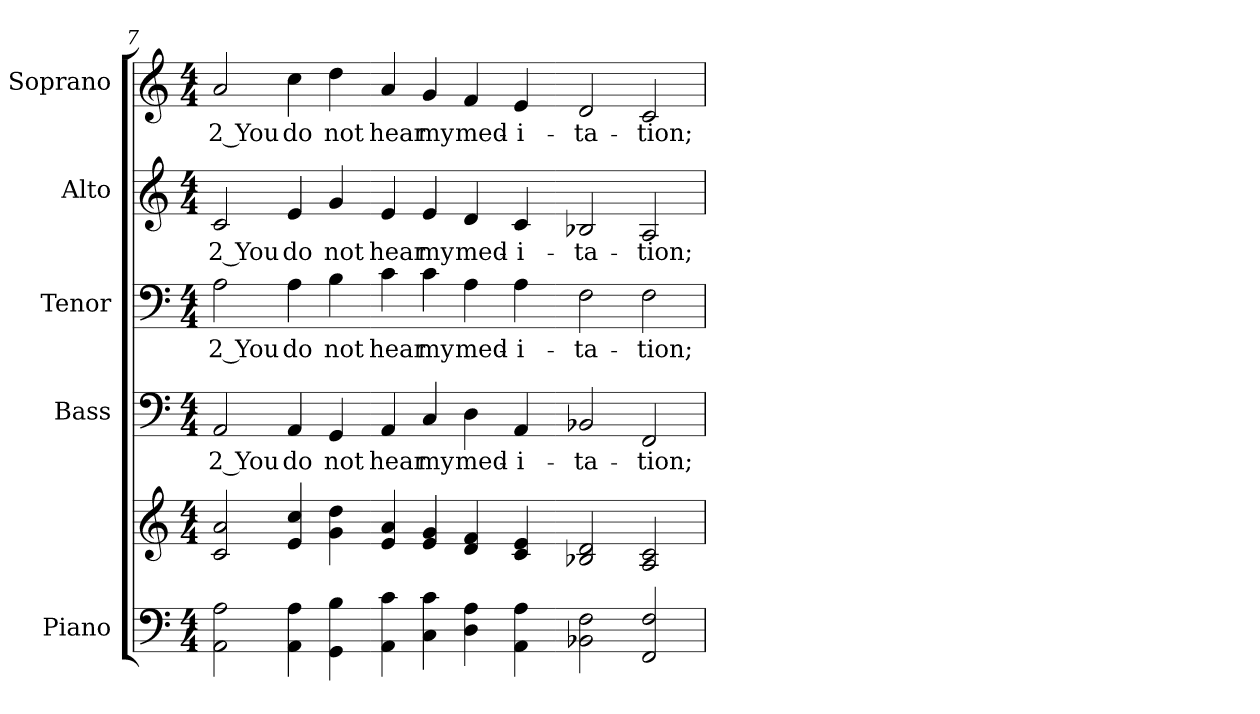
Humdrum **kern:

**kern	**kern	**kern	**text	**kern	**text	**kern	**text	**kern	**text
*part5	*part5	*part4	*part4	*part3	*part3	*part2	*part2	*part1	*part1
*staff6	*staff5	*staff4	*staff4	*staff3	*staff3	*staff2	*staff2	*staff1	*staff1
*I"Piano	*	*I"Bass	*	*I"Tenor	*	*I"Alto	*	*I"Soprano	*
*I'Pno.	*	*I'B.	*	*I'T.	*	*I'A.	*	*I'S.	*
!!LO:PB:g=z
*clefF4	*clefG2	*clefF4	*	*clefF4	*	*clefG2	*	*clefG2	*
*k[]	*k[]	*k[]	*	*k[]	*	*k[]	*	*k[]	*
*C:	*C:	*C:	*	*C:	*	*C:	*	*C:	*
*M4/4	*M4/4	*M4/4	*	*M4/4	*	*M4/4	*	*M4/4	*
=7	=7	=7	=7	=7	=7	=7	=7	=7	=7
!	!	!	!LO:LY:b:color=#000000	!	!	!	!	!	!
!	!	!	!	!	!LO:LY:b:color=#000000	!	!	!	!
!	!	!	!	!	!	!	!LO:LY:b:color=#000000	!	!
!	!	!	!	!	!	!	!	!	!LO:LY:b:color=#000000
2AAi\ 2Ai	2ci/ 2ai	2AAi/	2 You	2Ai\	2 You	2ci/	2 You	2ai/	2 You
!	!	!	!LO:LY:b:color=#000000	!	!	!	!	!	!
!	!	!	!	!	!LO:LY:b:color=#000000	!	!	!	!
!	!	!	!	!	!	!	!LO:LY:b:color=#000000	!	!
!	!	!	!	!	!	!	!	!	!LO:LY:b:color=#000000
4AAi\ 4Ai	4ei/ 4cci	4AAi/	do	4Ai\	do	4ei/	do	4cci\	do
!	!	!	!LO:LY:b:color=#000000	!	!	!	!	!	!
!	!	!	!	!	!LO:LY:b:color=#000000	!	!	!	!
!	!	!	!	!	!	!	!LO:LY:b:color=#000000	!	!
!	!	!	!	!	!	!	!	!	!LO:LY:b:color=#000000
4GGi\ 4Bi	4gi\ 4ddi	4GGi/	not	4Bi\	not	4gi/	not	4ddi\	not
=8-	=8-	=8-	=8-	=8-	=8-	=8-	=8-	=8-	=8-
!	!	!	!LO:LY:b:color=#000000	!	!	!	!	!	!
!	!	!	!	!	!LO:LY:b:color=#000000	!	!	!	!
!	!	!	!	!	!	!	!LO:LY:b:color=#000000	!	!
!	!	!	!	!	!	!	!	!	!LO:LY:b:color=#000000
4AAi\ 4ci	4ei/ 4ai	4AAi/	hear	4ci\	hear	4ei/	hear	4ai/	hear
!	!	!	!LO:LY:b:color=#000000	!	!	!	!	!	!
!	!	!	!	!	!LO:LY:b:color=#000000	!	!	!	!
!	!	!	!	!	!	!	!LO:LY:b:color=#000000	!	!
!	!	!	!	!	!	!	!	!	!LO:LY:b:color=#000000
4Ci\ 4ci	4ei/ 4gi	4Ci/	my	4ci\	my	4ei/	my	4gi/	my
!	!	!	!LO:LY:b:color=#000000	!	!	!	!	!	!
!	!	!	!	!	!LO:LY:b:color=#000000	!	!	!	!
!	!	!	!	!	!	!	!LO:LY:b:color=#000000	!	!
!	!	!	!	!	!	!	!	!	!LO:LY:b:color=#000000
4Di\ 4Ai	4di/ 4fi	4Di\	med-	4Ai\	med-	4di/	med-	4fi/	med-
!	!	!	!LO:LY:b:color=#000000	!	!	!	!	!	!
!	!	!	!	!	!LO:LY:b:color=#000000	!	!	!	!
!	!	!	!	!	!	!	!LO:LY:b:color=#000000	!	!
!	!	!	!	!	!	!	!	!	!LO:LY:b:color=#000000
4AAi\ 4Ai	4ci/ 4ei	4AAi/	-i-	4Ai\	-i-	4ci/	-i-	4ei/	-i-
=9-	=9-	=9-	=9-	=9-	=9-	=9-	=9-	=9-	=9-
!	!	!	!LO:LY:b:color=#000000	!	!	!	!	!	!
!	!	!	!	!	!LO:LY:b:color=#000000	!	!	!	!
!	!	!	!	!	!	!	!LO:LY:b:color=#000000	!	!
!	!	!	!	!	!	!	!	!	!LO:LY:b:color=#000000
2BB-Xi\ 2Fi	2B-Xi/ 2di	2BB-Xi/	-ta-	2Fi\	-ta-	2B-Xi/	-ta-	2di/	-ta-
!	!	!	!LO:LY:b:color=#000000	!	!	!	!	!	!
!	!	!	!	!	!LO:LY:b:color=#000000	!	!	!	!
!	!	!	!	!	!	!	!LO:LY:b:color=#000000	!	!
!	!	!	!	!	!	!	!	!	!LO:LY:b:color=#000000
2FFi/ 2Fi	2Ai/ 2ci	2FFi/	-tion;	2Fi\	-tion;	2Ai/	-tion;	2ci/	-tion;
=	=	=	=	=	=	=	=	=	=
*-	*-	*-	*-	*-	*-	*-	*-	*-	*-
